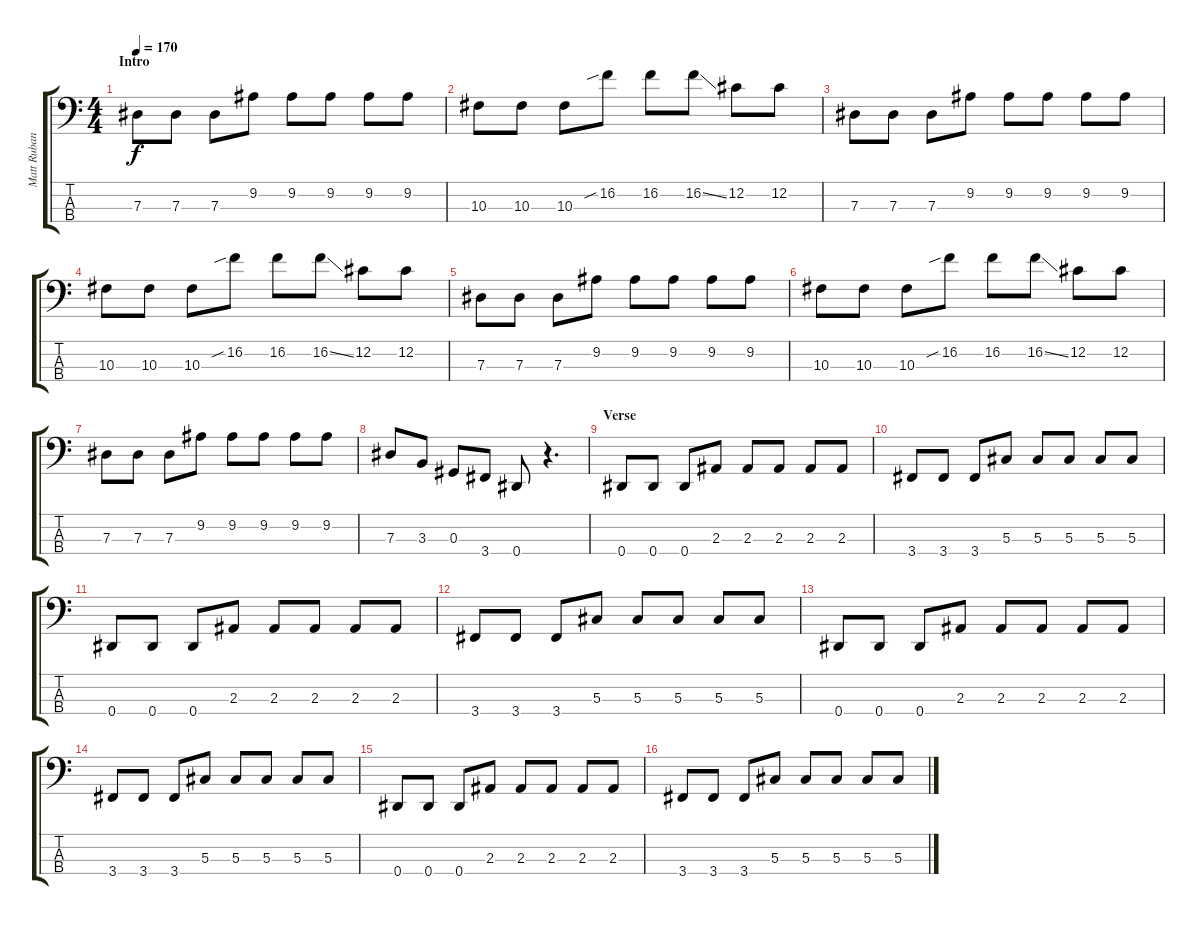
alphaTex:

\track ("Matt Rubano - Bass" "Matt Ruban") {instrument electricbasspick}
\staff {score tabs}
\tuning (Gb2 Db2 Ab1 Eb1) {hide}
\ts (4 4)
\section ("" "Intro")
\tempo 170
\clef f4
\ks c
7.3.8{dy f instrument electricbasspick} 7.3.8 7.3.8 9.2.8 9.2.8 9.2.8 9.2.8 9.2.8 |
10.3.8 10.3.8 10.3.8 16.2{sib}.8 16.2.8 16.2{ss}.8 12.2.8 12.2.8 |
7.3.8 7.3.8 7.3.8 9.2.8 9.2.8 9.2.8 9.2.8 9.2.8 |
10.3.8 10.3.8 10.3.8 16.2{sib}.8 16.2.8 16.2{ss}.8 12.2.8 12.2.8 |
7.3.8 7.3.8 7.3.8 9.2.8 9.2.8 9.2.8 9.2.8 9.2.8 |
10.3.8 10.3.8 10.3.8 16.2{sib}.8 16.2.8 16.2{ss}.8 12.2.8 12.2.8 |
7.3.8 7.3.8 7.3.8 9.2.8 9.2.8 9.2.8 9.2.8 9.2.8 |
7.3.8 3.3.8 0.3.8 3.4.8 0.4.8 r.4{d} |
\section ("" "Verse")
0.4.8 0.4.8 0.4.8 2.3.8 2.3.8 2.3.8 2.3.8 2.3.8 |
3.4.8 3.4.8 3.4.8 5.3.8 5.3.8 5.3.8 5.3.8 5.3.8 |
0.4.8 0.4.8 0.4.8 2.3.8 2.3.8 2.3.8 2.3.8 2.3.8 |
3.4.8 3.4.8 3.4.8 5.3.8 5.3.8 5.3.8 5.3.8 5.3.8 |
0.4.8 0.4.8 0.4.8 2.3.8 2.3.8 2.3.8 2.3.8 2.3.8 |
3.4.8 3.4.8 3.4.8 5.3.8 5.3.8 5.3.8 5.3.8 5.3.8 |
0.4.8 0.4.8 0.4.8 2.3.8 2.3.8 2.3.8 2.3.8 2.3.8 |
3.4.8 3.4.8 3.4.8 5.3.8 5.3.8 5.3.8 5.3.8 5.3.8
